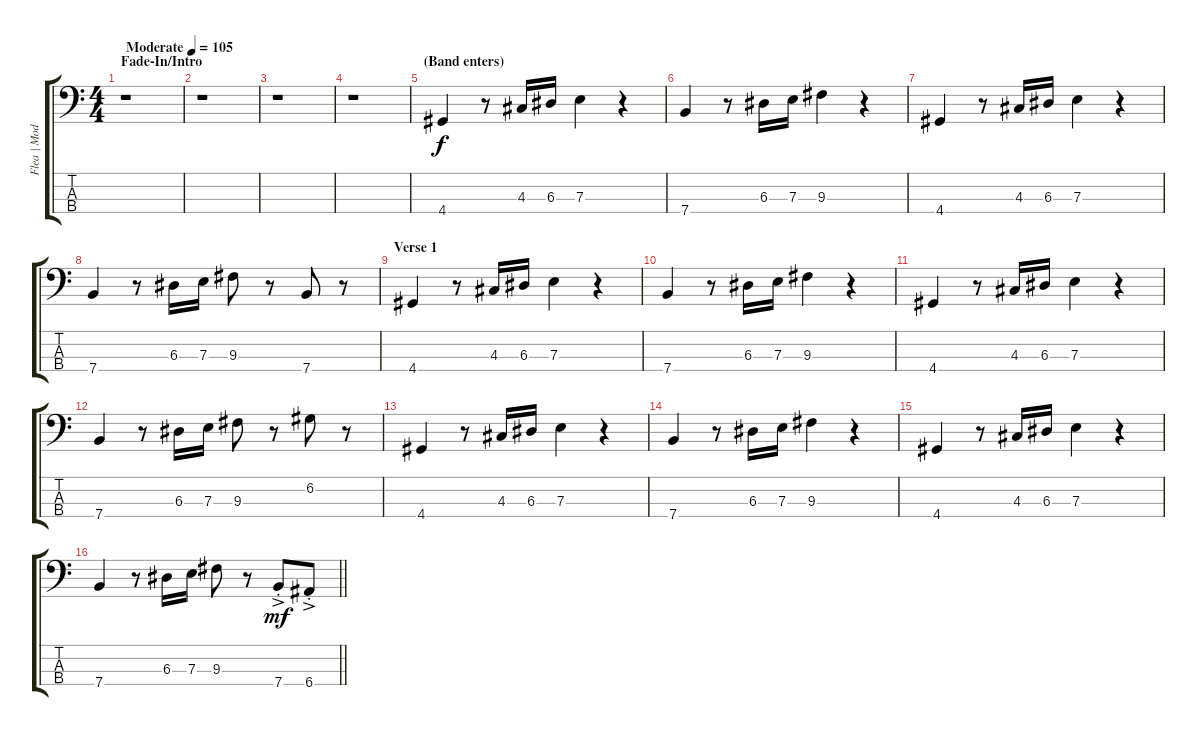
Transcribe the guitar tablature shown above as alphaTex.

\track ("Flea | Modulus Flea Bass | Bass" "Flea | Mod") {instrument electricbassfinger}
\staff {score tabs}
\tuning (G2 D2 A1 E1) {hide}
\ts (4 4)
\section ("" "Fade-In/Intro")
\tempo (105 "Moderate")
\clef f4
\ks c
r.1{dy f instrument electricbassfinger} |
r.1 |
r.1 |
r.1 |
\section ("" "(Band enters)")
4.4.4 r.8 4.3.16 6.3.16 7.3.4 r.4 |
7.4.4 r.8 6.3.16 7.3.16 9.3.4 r.4 |
4.4.4 r.8 4.3.16 6.3.16 7.3.4 r.4 |
7.4.4 r.8 6.3.16 7.3.16 9.3.8 r.8 7.4.8 r.8 |
\section ("" "Verse 1")
4.4.4 r.8 4.3.16 6.3.16 7.3.4 r.4 |
7.4.4 r.8 6.3.16 7.3.16 9.3.4 r.4 |
4.4.4 r.8 4.3.16 6.3.16 7.3.4 r.4 |
7.4.4 r.8 6.3.16 7.3.16 9.3.8 r.8 6.2.8 r.8 |
4.4.4 r.8 4.3.16 6.3.16 7.3.4 r.4 |
7.4.4 r.8 6.3.16 7.3.16 9.3.4 r.4 |
4.4.4 r.8 4.3.16 6.3.16 7.3.4 r.4 |
\barLineRight lightlight
7.4.4 r.8 6.3.16 7.3.16 9.3.8 r.8 7.4{ac st}.8{dy mf} 6.4{ac st}.8
